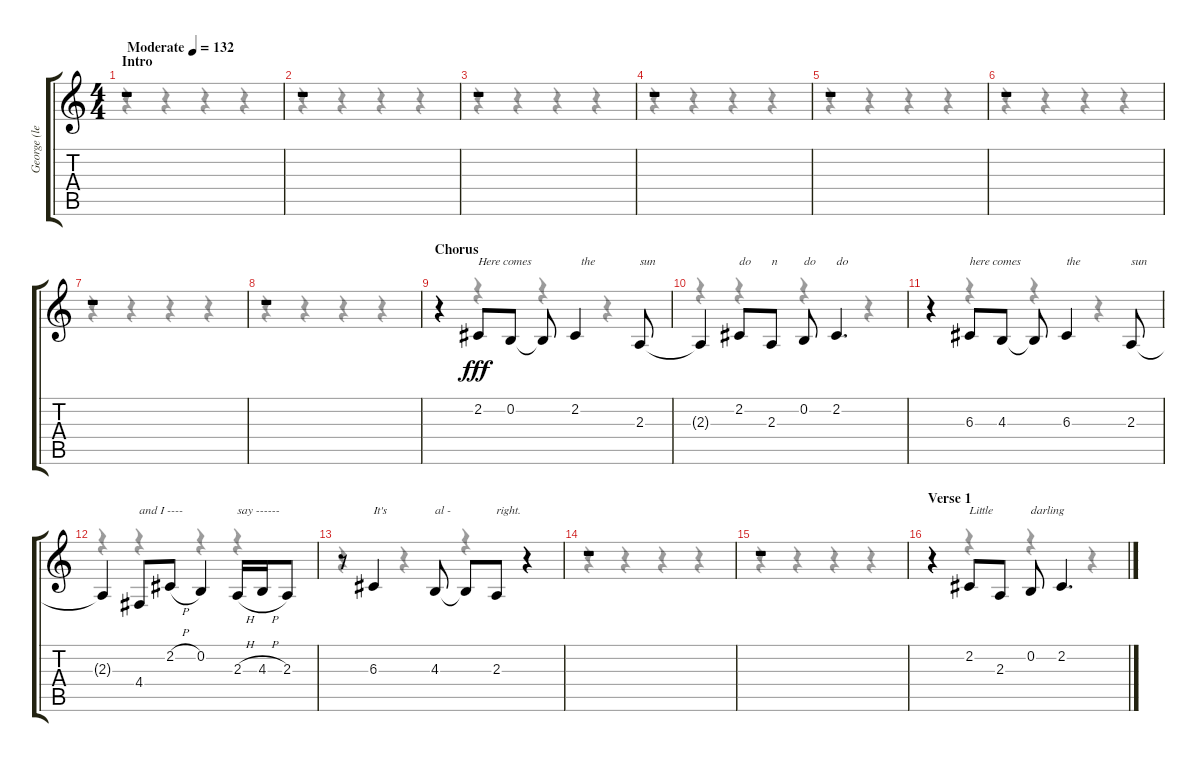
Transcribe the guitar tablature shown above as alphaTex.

\track ("George (lead vocals)" "George (le") {instrument tenorsax}
\staff {score tabs}
\tuning (E4 B3 G3 D3 A2 E2) {hide}
\voice
\ts (4 4)
\section ("" "Intro                          ")
\tempo (132 "Moderate")
\clef g2
\ks c
r.1{dy fff instrument tenorsax} |
r.1 |
r.1 |
r.1 |
r.1 |
r.1 |
r.1 |
r.1 |
\section ("" "Chorus")
r.4 2.2.8{txt "Here comes"} 0.2.8 0.2{t}.8 2.2.4{txt "  the"} 2.3.8{txt "sun"} |
2.3{t}.4 2.2.8{txt "do"} 2.3.8{txt "n"} 0.2.8{txt "do"} 2.2.4{d txt "do"} |
r.4 6.3.8{txt "here comes"} 4.3.8 4.3{t}.8 6.3.4{txt "the"} 2.3.8{txt "sun"} |
2.3{t}.4 4.4.8{txt "and I ----"} 2.2{h}.8 0.2.4 2.3{h}.16{txt "say ------"} 4.3{h}.16 2.3.8 |
r.8 6.3.4{txt "It's"} 4.3.8{txt "al -"} 4.3{t}.8 2.3.8{txt "right."} r.4 |
r.1 |
r.1 |
\section ("" "Verse 1")
r.4 2.2.8{txt "Little"} 2.3.8 0.2.8{txt "darling"} 2.2.4{d}
\voice
\clef g2
\ottava regular
\simile none
\ks c
r.4{dy f} r.4 r.4 r.4 |
r.4 r.4 r.4 r.4 |
r.4 r.4 r.4 r.4 |
r.4 r.4 r.4 r.4 |
r.4 r.4 r.4 r.4 |
r.4 r.4 r.4 r.4 |
r.4 r.4 r.4 r.4 |
r.4 r.4 r.4 r.4 |
r.4 r.4 r.4 r.4 |
r.4 r.4 r.4 r.4 |
r.4 r.4 r.4 r.4 |
r.4 r.4 r.4 r.4 |
r.4 r.4 r.4 r.4 |
r.4 r.4 r.4 r.4 |
r.4 r.4 r.4 r.4 |
r.4 r.4 r.4 r.4
